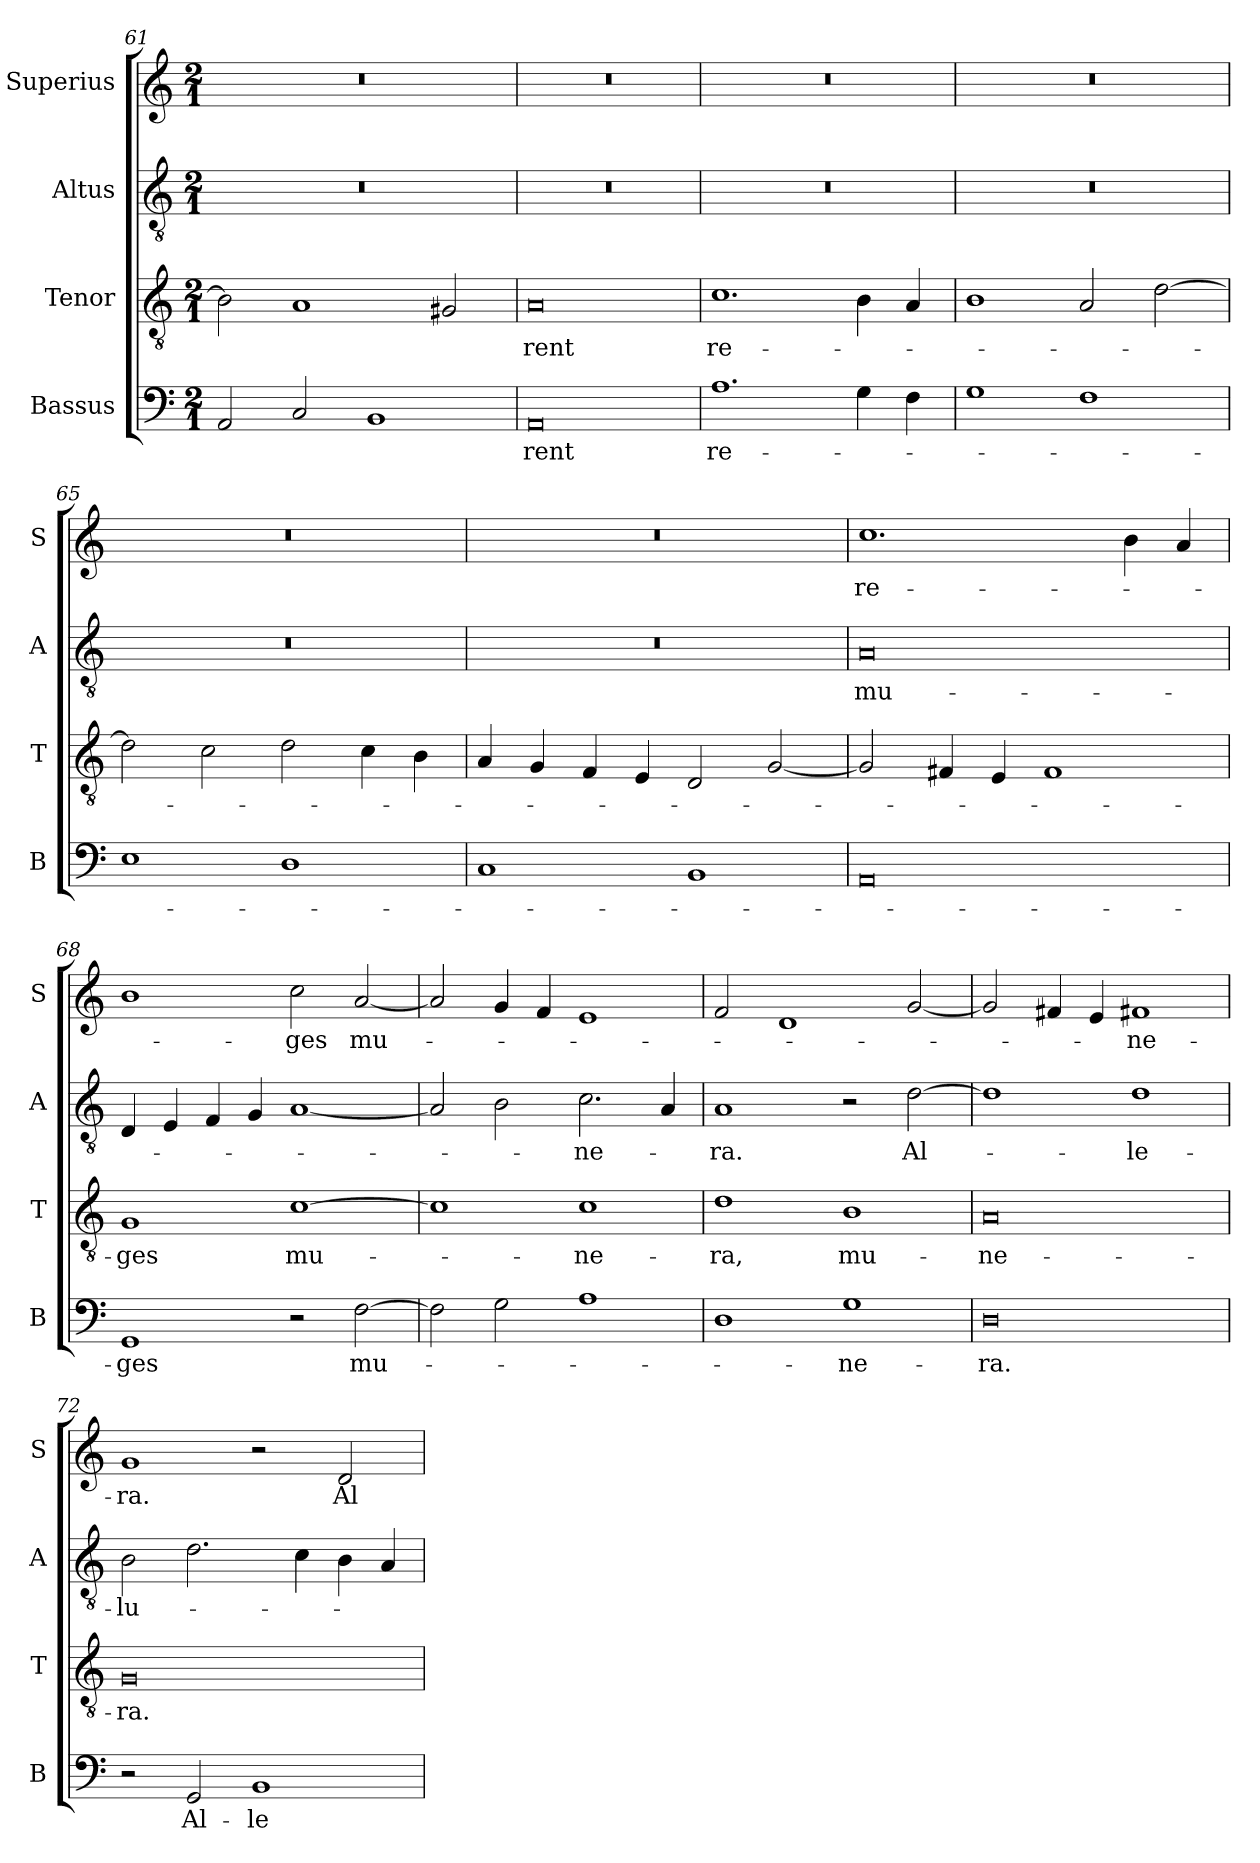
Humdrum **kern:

**kern	**text	**kern	**text	**kern	**text	**kern	**text
*part4	*part4	*part3	*part3	*part2	*part2	*part1	*part1
*staff4	*staff4	*staff3	*staff3	*staff2	*staff2	*staff1	*staff1
*I"Bassus	*	*I"Tenor	*	*I"Altus	*	*I"Superius	*
*I'B	*	*I'T	*	*I'A	*	*I'S	*
*clefF4	*	*clefGv2	*	*clefGv2	*	*clefG2	*
*k[]	*	*k[]	*	*k[]	*	*k[]	*
*M2/1	*	*M2/1	*	*M2/1	*	*M2/1	*
=61	=61	=61	=61	=61	=61	=61	=61
2AA	.	2B]	.	0r	.	0r	.
2C	.	1A	.	.	.	.	.
1BB	.	.	.	.	.	.	.
.	.	2G#X	.	.	.	.	.
=62	=62	=62	=62	=62	=62	=62	=62
0AA	-rent	0A	-rent	0r	.	0r	.
=63	=63	=63	=63	=63	=63	=63	=63
1.A	re-	1.c	re-	0r	.	0r	.
4G	.	4B	.	.	.	.	.
4F	.	4A	.	.	.	.	.
=64	=64	=64	=64	=64	=64	=64	=64
1G	.	1B	.	0r	.	0r	.
1F	.	2A	.	.	.	.	.
.	.	[2d	.	.	.	.	.
=65	=65	=65	=65	=65	=65	=65	=65
1E	.	2d]	.	0r	.	0r	.
.	.	2c	.	.	.	.	.
1D	.	2d	.	.	.	.	.
.	.	4c	.	.	.	.	.
.	.	4B	.	.	.	.	.
=66	=66	=66	=66	=66	=66	=66	=66
1C	.	4A	.	0r	.	0r	.
.	.	4G	.	.	.	.	.
.	.	4F	.	.	.	.	.
.	.	4E	.	.	.	.	.
1BB	.	2D	.	.	.	.	.
.	.	[2G	.	.	.	.	.
=67	=67	=67	=67	=67	=67	=67	=67
0AA	.	2G]	.	0A	mu-	1.cc	re-
.	.	4F#i	.	.	.	.	.
.	.	4E	.	.	.	.	.
.	.	1F#i	.	.	.	.	.
.	.	.	.	.	.	4b	.
.	.	.	.	.	.	4a	.
=68	=68	=68	=68	=68	=68	=68	=68
1GG	-ges	1G	-ges	4D	.	1b	.
.	.	.	.	4E	.	.	.
.	.	.	.	4F	.	.	.
.	.	.	.	4G	.	.	.
2r	.	[1c	mu-	[1A	.	2cc	-ges
[2F	mu-	.	.	.	.	[2a	mu-
=69	=69	=69	=69	=69	=69	=69	=69
2F]	.	1c]	.	2A]	.	2a]	.
2G	.	.	.	2B	.	4g	.
.	.	.	.	.	.	4f	.
1A	.	1c	-ne-	2.c	-ne-	1e	.
.	.	.	.	4A	.	.	.
=70	=70	=70	=70	=70	=70	=70	=70
1D	.	1d	-ra,	1A	-ra.	2f	.
.	.	.	.	.	.	1d	.
!	!	!	!LO:LY:i	!	!	!	!
1G	-ne-	1B	mu-	2r	.	.	.
.	.	.	.	[2d	Al-	[2g	.
=71	=71	=71	=71	=71	=71	=71	=71
!	!	!	!LO:LY:i	!	!	!	!
0D	-ra.	0A	-ne-	1d]	.	2g]	.
.	.	.	.	.	.	4f#X	.
.	.	.	.	.	.	4e	.
.	.	.	.	1d	-le-	1f#X	-ne-
=72	=72	=72	=72	=72	=72	=72	=72
!	!	!	!LO:LY:i	!	!	!	!
2r	.	0G	-ra.	2B	-lu-	1g	-ra.
2GG	Al-	.	.	2.d	.	.	.
1BB	-le-	.	.	.	.	2r	.
.	.	.	.	4c	.	.	.
.	.	.	.	4B	.	2d	Al-
.	.	.	.	4A	.	.	.
=	=	=	=	=	=	=	=
*-	*-	*-	*-	*-	*-	*-	*-
